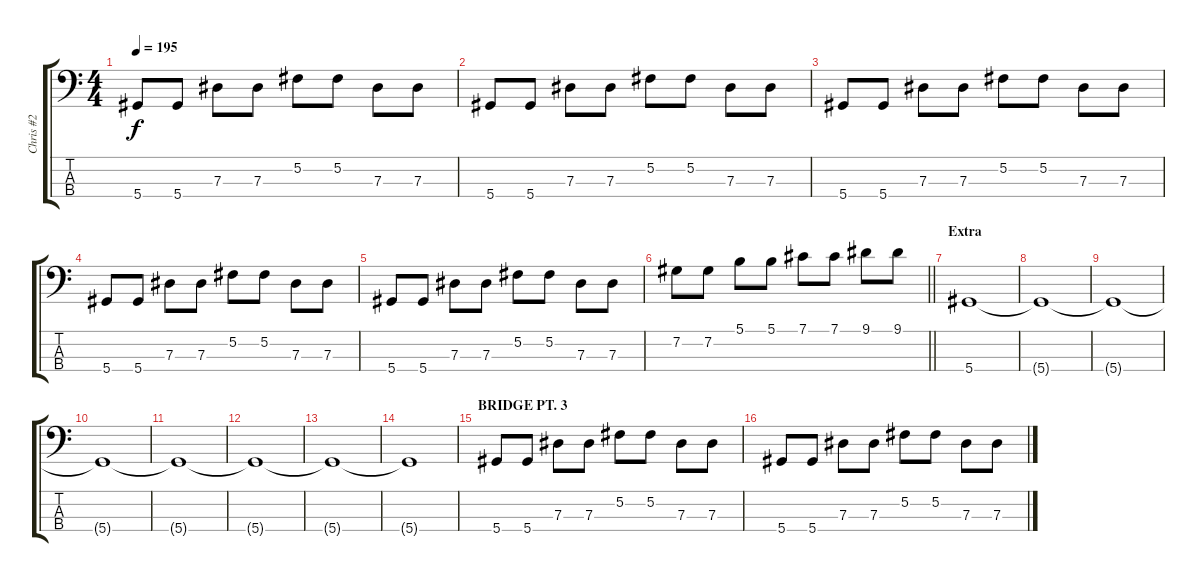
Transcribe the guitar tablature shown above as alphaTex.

\track ("Chris #2" "Chris #2") {instrument electricbasspick}
\staff {score tabs}
\tuning (Gb2 Db2 Ab1 Eb1) {hide}
\ts (4 4)
\tempo 195
\clef f4
\ks c
5.4.8{dy f} 5.4.8 7.3.8 7.3.8 5.2.8 5.2.8 7.3.8 7.3.8 |
5.4.8 5.4.8 7.3.8 7.3.8 5.2.8 5.2.8 7.3.8 7.3.8 |
5.4.8 5.4.8 7.3.8 7.3.8 5.2.8 5.2.8 7.3.8 7.3.8 |
5.4.8 5.4.8 7.3.8 7.3.8 5.2.8 5.2.8 7.3.8 7.3.8 |
5.4.8 5.4.8 7.3.8 7.3.8 5.2.8 5.2.8 7.3.8 7.3.8 |
\barLineRight lightlight
7.2.8 7.2.8 5.1.8 5.1.8 7.1.8 7.1.8 9.1.8 9.1.8 |
\section ("" "Extra")
5.4.1 |
5.4{t}.1 |
5.4{t}.1 |
5.4{t}.1 |
5.4{t}.1 |
5.4{t}.1 |
5.4{t}.1 |
5.4{t}.1 |
\section ("" "BRIDGE PT. 3")
5.4.8 5.4.8 7.3.8 7.3.8 5.2.8 5.2.8 7.3.8 7.3.8 |
5.4.8 5.4.8 7.3.8 7.3.8 5.2.8 5.2.8 7.3.8 7.3.8
